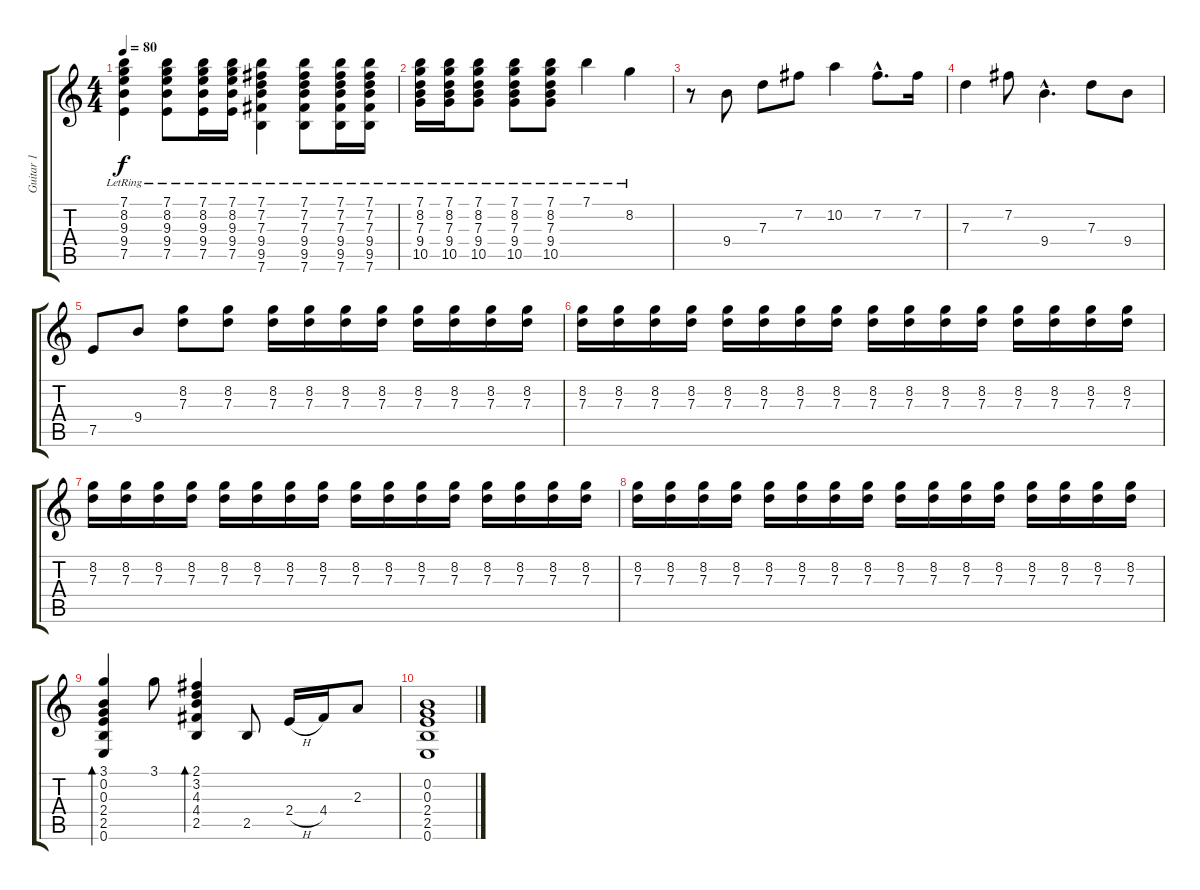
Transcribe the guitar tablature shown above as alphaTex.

\track ("Guitar 1" "Guitar 1") {instrument electricguitarjazz}
\staff {score tabs}
\tuning (E4 B3 G3 D3 A2 E2) {hide}
\ts (4 4)
\tempo 80
\clef g2
\ks c
(7.1{lr} 8.2{lr} 9.3{lr} 9.4{lr} 7.5{lr}).4{dy f} (7.1{lr} 8.2{lr} 9.3{lr} 9.4{lr} 7.5{lr}).8 (7.1{lr} 8.2{lr} 9.3{lr} 9.4{lr} 7.5{lr}).16 (7.1{lr} 8.2{lr} 9.3{lr} 9.4{lr} 7.5{lr}).16 (7.1{lr} 7.2{lr} 7.3{lr} 9.4{lr} 9.5{lr} 7.6{lr}).4 (7.1{lr} 7.2{lr} 7.3{lr} 9.4{lr} 9.5{lr} 7.6{lr}).8 (7.1{lr} 7.2{lr} 7.3{lr} 9.4{lr} 9.5{lr} 7.6{lr}).16 (7.1{lr} 7.2{lr} 7.3{lr} 9.4{lr} 9.5{lr} 7.6{lr}).16 |
(7.1{lr} 8.2{lr} 7.3{lr} 9.4{lr} 10.5{lr}).16 (7.1{lr} 8.2{lr} 7.3{lr} 9.4{lr} 10.5{lr}).16 (7.1{lr} 8.2{lr} 7.3{lr} 9.4{lr} 10.5{lr}).8 (7.1{lr} 8.2{lr} 7.3{lr} 9.4{lr} 10.5{lr}).8 (7.1{lr} 8.2{lr} 7.3{lr} 9.4{lr} 10.5{lr}).8 7.1{lr}.4 8.2{lr}.4 |
r.8 9.4.8 7.3.8 7.2.8 10.2.4 7.2{hac}.8{d} 7.2.16 |
7.3.4 7.2.8 9.4{hac}.4{d} 7.3.8 9.4.8 |
7.5.8 9.4.8 (8.2 7.3).8 (8.2 7.3).8 (8.2 7.3).16 (8.2 7.3).16 (8.2 7.3).16 (8.2 7.3).16 (8.2 7.3).16 (8.2 7.3).16 (8.2 7.3).16 (8.2 7.3).16 |
(8.2 7.3).16 (8.2 7.3).16 (8.2 7.3).16 (8.2 7.3).16 (8.2 7.3).16 (8.2 7.3).16 (8.2 7.3).16 (8.2 7.3).16 (8.2 7.3).16 (8.2 7.3).16 (8.2 7.3).16 (8.2 7.3).16 (8.2 7.3).16 (8.2 7.3).16 (8.2 7.3).16 (8.2 7.3).16 |
(8.2 7.3).16 (8.2 7.3).16 (8.2 7.3).16 (8.2 7.3).16 (8.2 7.3).16 (8.2 7.3).16 (8.2 7.3).16 (8.2 7.3).16 (8.2 7.3).16 (8.2 7.3).16 (8.2 7.3).16 (8.2 7.3).16 (8.2 7.3).16 (8.2 7.3).16 (8.2 7.3).16 (8.2 7.3).16 |
(8.2 7.3).16 (8.2 7.3).16 (8.2 7.3).16 (8.2 7.3).16 (8.2 7.3).16 (8.2 7.3).16 (8.2 7.3).16 (8.2 7.3).16 (8.2 7.3).16 (8.2 7.3).16 (8.2 7.3).16 (8.2 7.3).16 (8.2 7.3).16 (8.2 7.3).16 (8.2 7.3).16 (8.2 7.3).16 |
(3.1 0.2 0.3 2.4 2.5 0.6).4{bd 60} 3.1.8 (2.1 3.2 4.3 4.4 2.5).4{bd 60} 2.5.8 2.4{h}.16 4.4.16 2.3.8 |
(0.2 0.3 2.4 2.5 0.6).1
